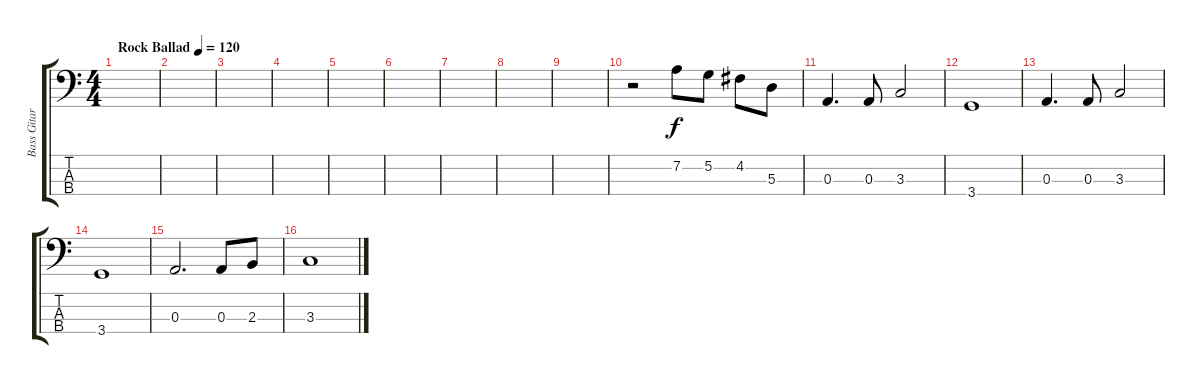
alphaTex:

\track ("Bass Gitara" "Bass Gitar") {instrument electricbassfinger}
\staff {score tabs}
\tuning (G2 D2 A1 E1) {hide}
\ts (4 4)
\tempo (120 "Rock Ballad")
\clef f4
\ks aminor
|
|
|
|
|
|
|
|
|
r.2 7.2.8 5.2.8 4.2.8 5.3.8 |
0.3.4{d} 0.3.8 3.3.2 |
3.4.1 |
0.3.4{d} 0.3.8 3.3.2 |
3.4.1 |
0.3.2{d} 0.3.8 2.3.8 |
3.3.1
